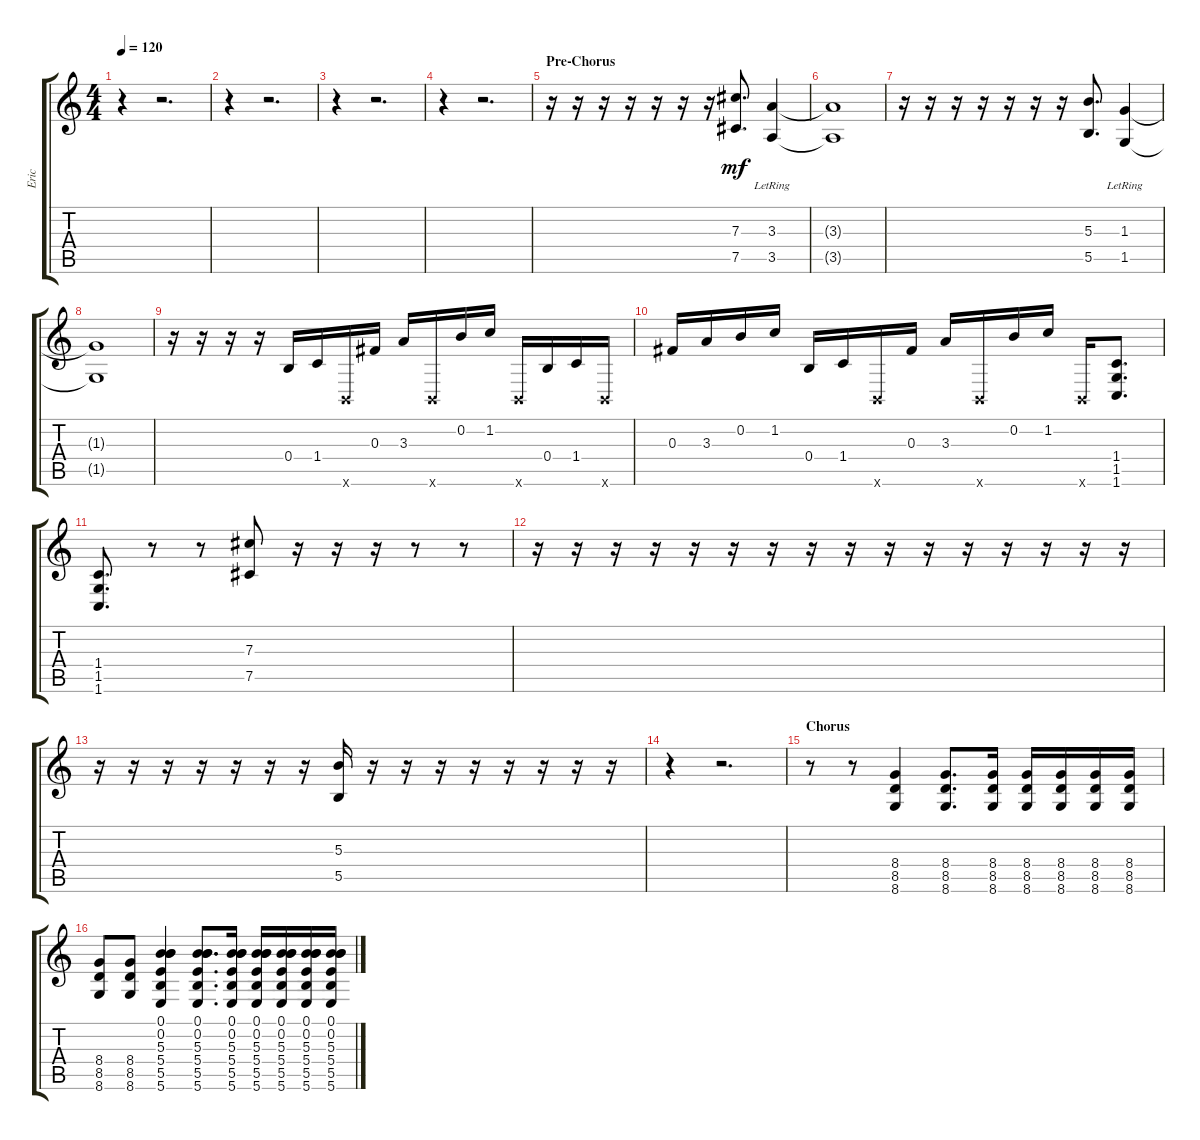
\track ("Eric" "Eric") {instrument distortionguitar}
\staff {score tabs}
\tuning (B3 B3 Gb3 B2 Gb2 B1) {hide}
\ts (4 4)
\tempo 120
\clef g2
\ks c
r.4{dy mf} r.2{d} |
r.4 r.2{d} |
r.4 r.2{d} |
r.4 r.2{d} |
\section ("" "Pre-Chorus")
r.16 r.16 r.16 r.16 r.16 r.16 r.16 (7.3 7.5).8{d} (3.3{lr} 3.5).4 |
(3.3{t} 3.5{t}).1 |
r.16 r.16 r.16 r.16 r.16 r.16 r.16 (5.3 5.5).8{d} (1.3{lr} 1.5{lr}).4 |
(1.3{t} 1.5{t}).1 |
r.16 r.16 r.16 r.16 0.4.16 1.4.16 0.6{x}.16 0.3.16 3.3.16 0.6{x}.16 0.2.16 1.2.16 0.6{x}.16 0.4.16 1.4.16 0.6{x}.16 |
0.3.16 3.3.16 0.2.16 1.2.16 0.4.16 1.4.16 0.6{x}.16 0.3.16 3.3.16 0.6{x}.16 0.2.16 1.2.16 0.6{x}.16 (1.4 1.5 1.6).8{d} |
(1.4 1.5 1.6).8{d} r.8 r.8 (7.3 7.5).8 r.16 r.16 r.16 r.8 r.8 |
r.16 r.16 r.16 r.16 r.16 r.16 r.16 r.16 r.16 r.16 r.16 r.16 r.16 r.16 r.16 r.16 |
r.16 r.16 r.16 r.16 r.16 r.16 r.16 (5.3 5.5).16 r.16 r.16 r.16 r.16 r.16 r.16 r.16 r.16 |
r.4 r.2{d} |
\section ("" "Chorus")
r.8 r.8 (8.4 8.5 8.6).4 (8.4 8.5 8.6).8{d} (8.4 8.5 8.6).16 (8.4 8.5 8.6).16 (8.4 8.5 8.6).16 (8.4 8.5 8.6).16 (8.4 8.5 8.6).16 |
(8.4 8.5 8.6).8 (8.4 8.5 8.6).8 (0.1 0.2 5.3 5.4 5.5 5.6).4 (0.1 0.2 5.3 5.4 5.5 5.6).8{d} (0.1 0.2 5.3 5.4 5.5 5.6).16 (0.1 0.2 5.3 5.4 5.5 5.6).16 (0.1 0.2 5.3 5.4 5.5 5.6).16 (0.1 0.2 5.3 5.4 5.5 5.6).16 (0.1 0.2 5.3 5.4 5.5 5.6).16
